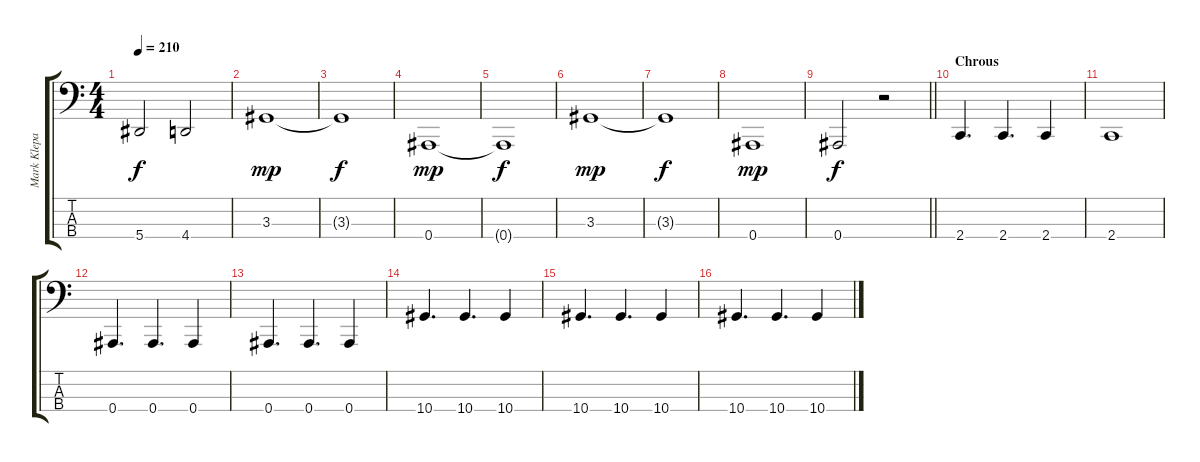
\track ("Mark Klepaski" "Mark Klepa") {instrument electricbassfinger}
\staff {score tabs}
\tuning (Eb2 Bb1 F1 Bb0) {hide}
\ts (4 4)
\tempo 210
\clef f4
\ks c
5.4.2{dy f} 4.4.2 |
3.3.1{dy mp} |
3.3{t}.1{dy f} |
0.4.1{dy mp} |
0.4{t}.1{dy f} |
3.3.1{dy mp} |
3.3{t}.1{dy f} |
0.4.1{dy mp} |
\barLineRight lightlight
0.4.2{dy f} r.2 |
\section ("" "Chrous")
2.4.4{d} 2.4.4{d} 2.4.4 |
2.4.1 |
0.4.4{d} 0.4.4{d} 0.4.4 |
0.4.4{d} 0.4.4{d} 0.4.4 |
10.4.4{d} 10.4.4{d} 10.4.4 |
10.4.4{d} 10.4.4{d} 10.4.4 |
10.4.4{d} 10.4.4{d} 10.4.4
